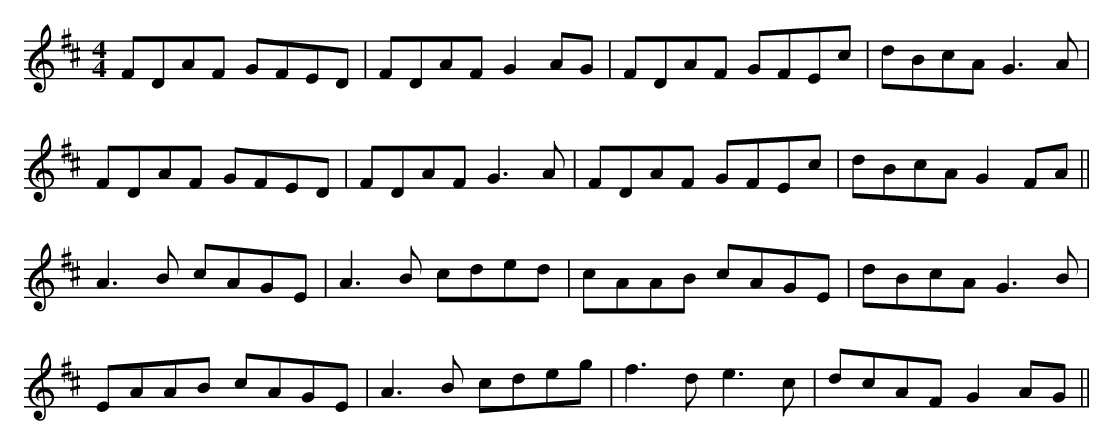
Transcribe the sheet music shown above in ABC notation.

X:1
M:4/4
K:D
FDAF GFED|FDAF G2AG|FDAF GFEc|dBcA G3 A|
FDAF GFED|FDAF G3 A|FDAF GFEc|dBcA G2FA||
A3B cAGE|A3B cded|cAAB cAGE|dBcA G3B|
EAAB cAGE|A3B cdeg|f3d e3c|dcAF G2 AG||
